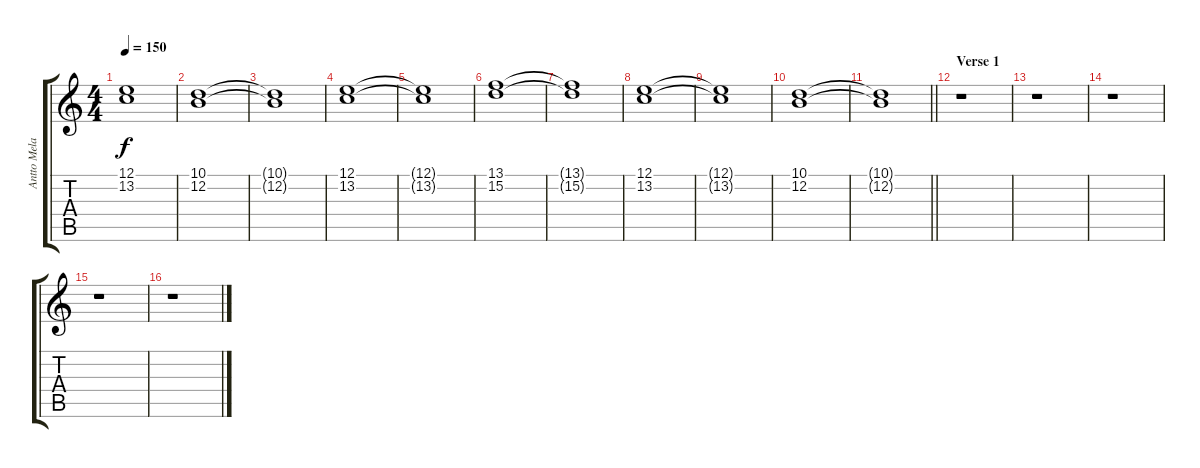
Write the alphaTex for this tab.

\track ("Antto Melasniemi (Keyboard)" "Antto Mela") {instrument synthvoice}
\staff {score tabs}
\tuning (E4 B3 G3 D3 A2 E2) {hide}
\ts (4 4)
\tempo 150
\clef g2
\ks c
(12.1{t} 13.2{t}).1{dy f} |
(10.1 12.2).1 |
(10.1{t} 12.2{t}).1 |
(12.1 13.2).1 |
(12.1{t} 13.2{t}).1 |
(13.1 15.2).1 |
(13.1{t} 15.2{t}).1 |
(12.1 13.2).1 |
(12.1{t} 13.2{t}).1 |
(10.1 12.2).1 |
\barLineRight lightlight
(10.1{t} 12.2{t}).1 |
\section ("" "Verse 1")
r.1 |
r.1 |
r.1 |
r.1 |
r.1
